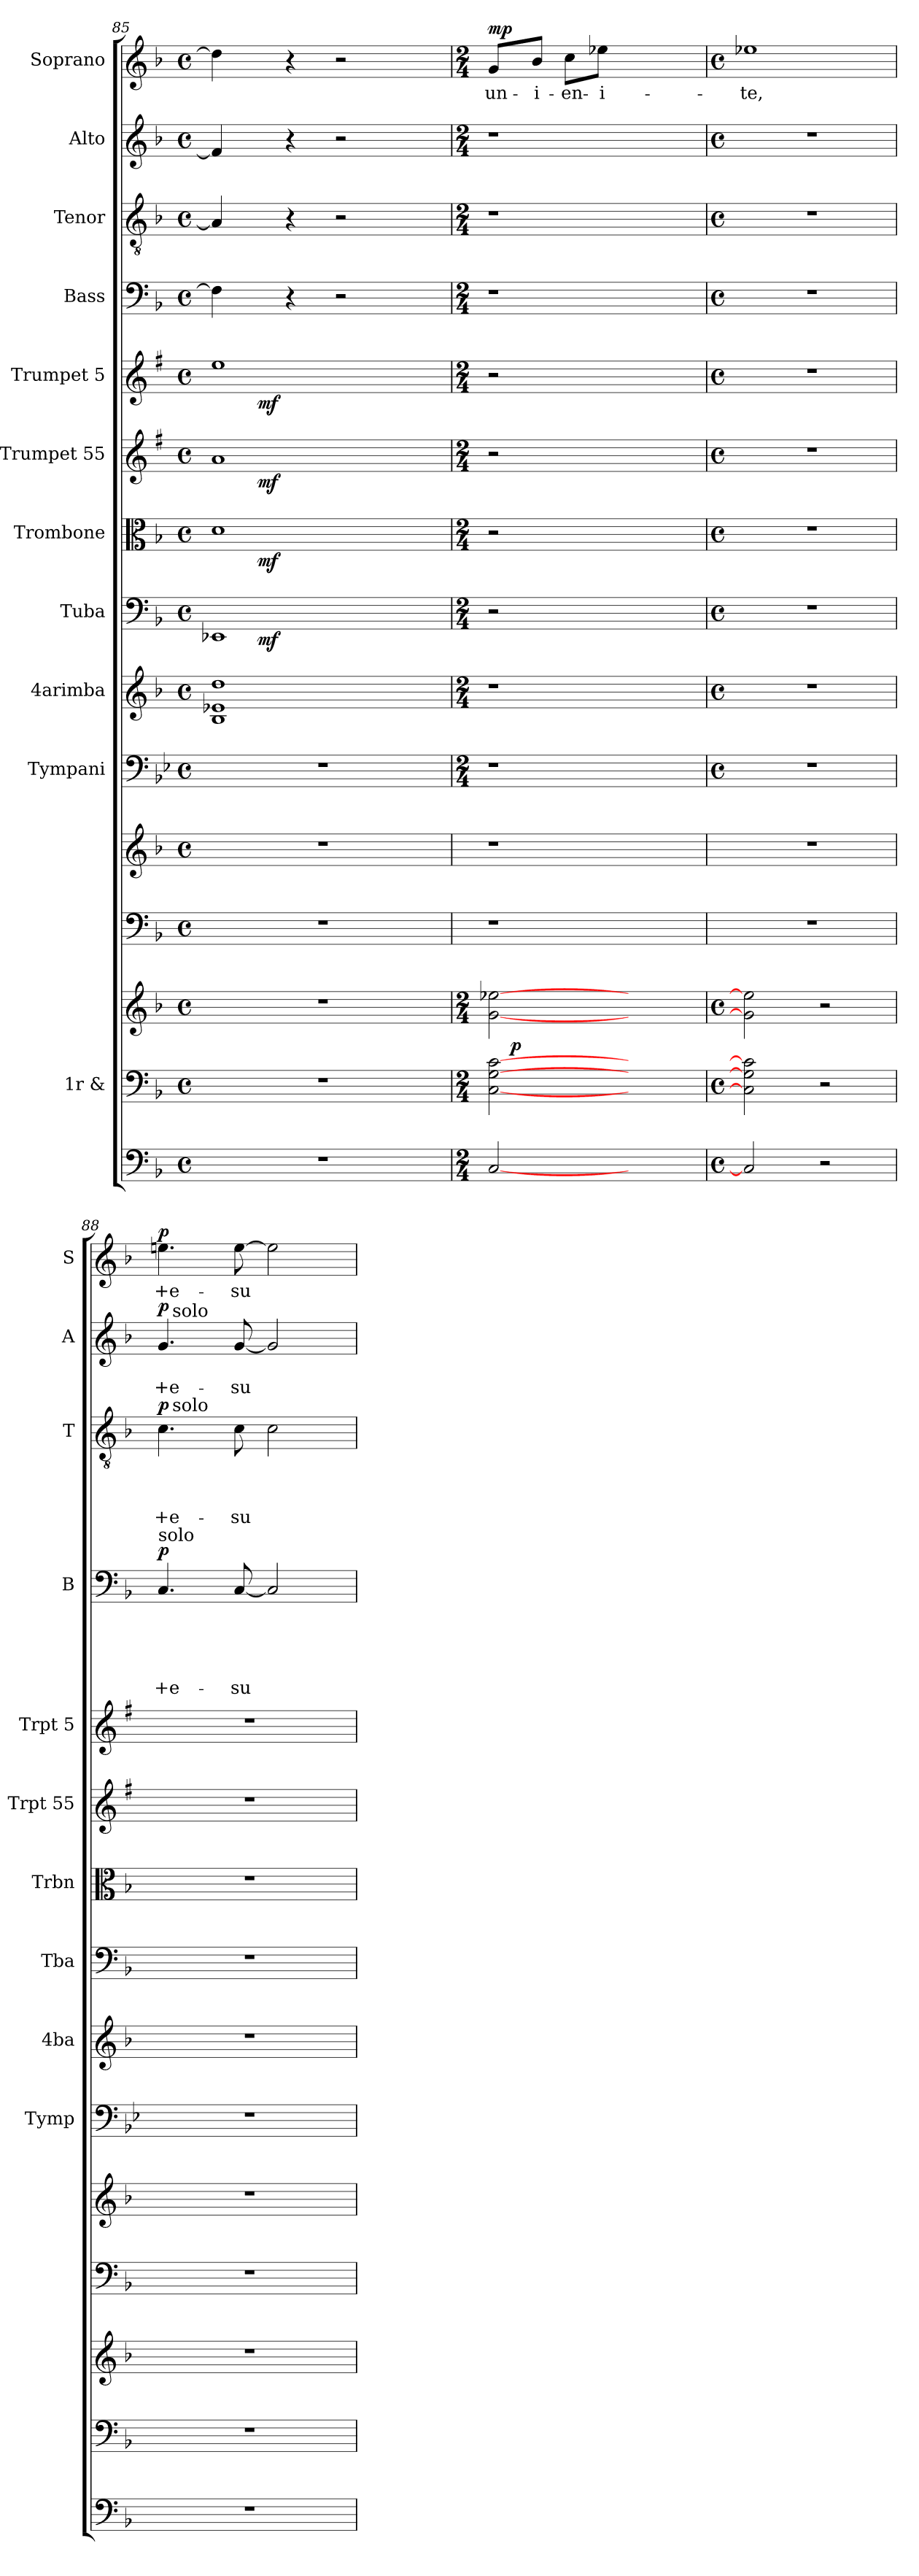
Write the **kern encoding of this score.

**kern	**kern	**kern	**dynam	**kern	**kern	**kern	**kern	**kern	**dynam	**kern	**dynam	**kern	**dynam	**kern	**dynam	**kern	**text	**text	**text	**text	**text	**dynam	**kern	**text	**text	**text	**text	**dynam	**kern	**text	**text	**dynam	**kern	**text	**dynam
*part14	*part13	*part13	*part13	*part12	*part11	*part10	*part9	*part8	*part8	*part7	*part7	*part6	*part6	*part5	*part5	*part4	*part4	*part4	*part4	*part4	*part4	*part4	*part3	*part3	*part3	*part3	*part3	*part3	*part2	*part2	*part2	*part2	*part1	*part1	*part1
*staff15	*staff14	*staff13	*staff13/14	*staff12	*staff11	*staff10	*staff9	*staff8	*staff8	*staff7	*staff7	*staff6	*staff6	*staff5	*staff5	*staff4	*staff4	*staff4	*staff4	*staff4	*staff4	*staff4	*staff3	*staff3	*staff3	*staff3	*staff3	*staff3	*staff2	*staff2	*staff2	*staff2	*staff1	*staff1	*staff1
*	*I"1r &	*	*	*	*	*I"Tympani	*I"4arimba	*I"Tuba	*	*I"Trombone	*	*I"Trumpet 55	*	*I"Trumpet 5	*	*I"Bass	*	*	*	*	*	*	*I"Tenor	*	*	*	*	*	*I"Alto	*	*	*	*I"Soprano	*	*
*	*	*	*	*	*	*I'Tymp	*I'4ba	*I'Tba	*	*I'Trbn	*	*I'Trpt 55	*	*I'Trpt 5	*	*I'B	*	*	*	*	*	*	*I'T	*	*	*	*	*	*I'A	*	*	*	*I'S	*	*
!!LO:PB:g=z
*clefF4	*clefF4	*clefG2	*	*clefF4	*clefG2	*clefF4	*clefG2	*clefF4	*	*clefC3	*	*clefG2	*	*clefG2	*	*clefF4	*	*	*	*	*	*	*clefGv2	*	*	*	*	*	*clefG2	*	*	*	*clefG2	*	*
*	*	*	*	*	*	*	*	*	*	*	*	*ITrd1c2	*	*ITrd1c2	*	*	*	*	*	*	*	*	*	*	*	*	*	*	*	*	*	*	*	*	*
*k[b-]	*k[b-]	*k[b-]	*	*k[b-]	*k[b-]	*k[b-e-]	*k[b-]	*k[b-]	*	*k[b-]	*	*k[b-]	*	*k[b-]	*	*k[b-]	*	*	*	*	*	*	*k[b-]	*	*	*	*	*	*k[b-]	*	*	*	*k[b-]	*	*
*F:	*F:	*F:	*	*F:	*F:	*B-:	*F:	*F:	*	*F:	*	*F:	*	*F:	*	*F:	*	*	*	*	*	*	*F:	*	*	*	*	*	*F:	*	*	*	*F:	*	*
*M4/4	*M4/4	*M4/4	*	*M4/4	*M4/4	*M4/4	*M4/4	*M4/4	*	*M4/4	*	*M4/4	*	*M4/4	*	*M4/4	*	*	*	*	*	*	*M4/4	*	*	*	*	*	*M4/4	*	*	*	*M4/4	*	*
*met(c)	*met(c)	*met(c)	*	*met(c)	*met(c)	*met(c)	*met(c)	*met(c)	*	*met(c)	*	*met(c)	*	*met(c)	*	*met(c)	*	*	*	*	*	*	*met(c)	*	*	*	*	*	*met(c)	*	*	*	*met(c)	*	*
=85	=85	=85	=85	=85	=85	=85	=85	=85	=85	=85	=85	=85	=85	=85	=85	=85	=85	=85	=85	=85	=85	=85	=85	=85	=85	=85	=85	=85	=85	=85	=85	=85	=85	=85	=85
*	*	*	*	*	*	*	*	*^	*	*^	*	*^	*	*^	*	*	*	*	*	*	*	*	*	*	*	*	*	*	*	*	*	*	*	*	*
1r	1r	1r	.	1r	1r	1r	1B- 1e-X 1dd	1EE-X	8ryy	.	1d	8ryy	.	1g	8ryy	.	1dd	8ryy	.	4F\]	.	.	.	.	.	.	4A/]	.	.	.	.	.	4f/]	.	.	.	4dd\]	.	.
.	.	.	.	.	.	.	.	.	32ryy	.	.	32ryy	.	.	32ryy	.	.	32ryy	.	.	.	.	.	.	.	.	.	.	.	.	.	.	.	.	.	.	.	.	.
!	!	!	!	!	!	!	!	!	!	!LO:DY:b	!	!	!LO:DY:b	!	!	!LO:DY:b	!	!	!LO:DY:b	!	!	!	!	!	!	!	!	!	!	!	!	!	!	!	!	!	!	!	!
.	.	.	.	.	.	.	.	.	2ryy	mf	.	2ryy	mf	.	2ryy	mf	.	2ryy	mf	.	.	.	.	.	.	.	.	.	.	.	.	.	.	.	.	.	.	.	.
.	.	.	.	.	.	.	.	.	.	.	.	.	.	.	.	.	.	.	.	4r	.	.	.	.	.	.	4r	.	.	.	.	.	4r	.	.	.	4r	.	.
.	.	.	.	.	.	.	.	.	.	.	.	.	.	.	.	.	.	.	.	2r	.	.	.	.	.	.	2r	.	.	.	.	.	2r	.	.	.	2r	.	.
.	.	.	.	.	.	.	.	.	4ryy	.	.	4ryy	.	.	4ryy	.	.	4ryy	.	.	.	.	.	.	.	.	.	.	.	.	.	.	.	.	.	.	.	.	.
.	.	.	.	.	.	.	.	.	16.ryy	.	.	16.ryy	.	.	16.ryy	.	.	16.ryy	.	.	.	.	.	.	.	.	.	.	.	.	.	.	.	.	.	.	.	.	.
*	*	*	*	*	*	*	*	*v	*v	*	*	*	*	*v	*v	*	*v	*v	*	*	*	*	*	*	*	*	*	*	*	*	*	*	*	*	*	*	*	*	*
*	*	*	*	*	*	*	*	*	*	*v	*v	*	*	*	*	*	*	*	*	*	*	*	*	*	*	*	*	*	*	*	*	*	*	*	*	*
=86	=86	=86	=86	=86	=86	=86	=86	=86	=86	=86	=86	=86	=86	=86	=86	=86	=86	=86	=86	=86	=86	=86	=86	=86	=86	=86	=86	=86	=86	=86	=86	=86	=86	=86	=86
*M2/4	*M2/4	*M2/4	*	*	*	*M2/4	*M2/4	*M2/4	*	*M2/4	*	*M2/4	*	*M2/4	*	*M2/4	*	*	*	*	*	*	*M2/4	*	*	*	*	*	*M2/4	*	*	*	*M2/4	*	*
*	*	*	*	*	*	*	*	*^	*	*^	*	*^	*	*^	*	*	*	*	*	*	*	*	*	*	*	*	*	*	*	*	*	*	*	*	*
!	!	!	!	!	!	!LO:N:vis=1	!LO:N:vis=1	!LO:N:vis=1	!	!	!LO:N:vis=1	!	!	!LO:N:vis=1	!	!	!LO:N:vis=1	!	!	!LO:N:vis=1	!	!	!	!	!	!	!LO:N:vis=1	!	!	!	!	!	!LO:N:vis=1	!	!	!	!	!LO:LY:b	!LO:DY:a
*	*	*	*	*	*	*	*	*v	*v	*	*	*	*	*v	*v	*	*v	*v	*	*	*	*	*	*	*	*	*	*	*	*	*	*	*	*	*	*	*	*	*
*	*^	*	*	*	*	*	*	*	*	*v	*v	*	*	*	*	*	*	*	*	*	*	*	*	*	*	*	*	*	*	*	*	*	*	*	*	*
[<2C/	[<2C\ [>2G\ [>2c\	16ryy	[<2g\ [>2ee-X\	.	1r	1r	2r	2r	2r	.	2r	.	2r	.	2r	.	2r	.	.	.	.	.	.	2r	.	.	.	.	.	2r	.	.	.	8g/L	un-	mp
!	!	!	!	!LO:DY:a=2	!	!	!	!	!	!	!	!	!	!	!	!	!	!	!	!	!	!	!	!	!	!	!	!	!	!	!	!	!	!	!	!
.	.	2...ryy	.	p	.	.	.	.	.	.	.	.	.	.	.	.	.	.	.	.	.	.	.	.	.	.	.	.	.	.	.	.	.	.	.	.
!	!	!	!	!	!	!	!	!	!	!	!	!	!	!	!	!	!	!	!	!	!	!	!	!	!	!	!	!	!	!	!	!	!	!	!LO:LY:b:rj	!
.	.	.	.	.	.	.	.	.	.	.	.	.	.	.	.	.	.	.	.	.	.	.	.	.	.	.	.	.	.	.	.	.	.	8b-/J	-i-	.
!	!	!	!	!	!	!	!	!	!	!	!	!	!	!	!	!	!	!	!	!	!	!	!	!	!	!	!	!	!	!	!	!	!	!	!LO:LY:b	!
.	.	.	.	.	.	.	.	.	.	.	.	.	.	.	.	.	.	.	.	.	.	.	.	.	.	.	.	.	.	.	.	.	.	8cc\L	-en-	.
!	!	!	!	!	!	!	!	!	!	!	!	!	!	!	!	!	!	!	!	!	!	!	!	!	!	!	!	!	!	!	!	!	!	!	!LO:LY:b	!
.	.	.	.	.	.	.	.	.	.	.	.	.	.	.	.	.	.	.	.	.	.	.	.	.	.	.	.	.	.	.	.	.	.	8ee-X\J	-i-	.
2ryy	2ryy	.	2ryy	.	.	.	2ryy	2ryy	2ryy	.	2ryy	.	2ryy	.	2ryy	.	2ryy	.	.	.	.	.	.	2ryy	.	.	.	.	.	2ryy	.	.	.	2ryy	.	.
*	*v	*v	*	*	*	*	*	*	*	*	*	*	*	*	*	*	*	*	*	*	*	*	*	*	*	*	*	*	*	*	*	*	*	*	*	*
=87	=87	=87	=87	=87	=87	=87	=87	=87	=87	=87	=87	=87	=87	=87	=87	=87	=87	=87	=87	=87	=87	=87	=87	=87	=87	=87	=87	=87	=87	=87	=87	=87	=87	=87	=87
*M4/4	*M4/4	*M4/4	*	*	*	*M4/4	*M4/4	*M4/4	*	*M4/4	*	*M4/4	*	*M4/4	*	*M4/4	*	*	*	*	*	*	*M4/4	*	*	*	*	*	*M4/4	*	*	*	*M4/4	*	*
*met(c)	*met(c)	*met(c)	*	*	*	*met(c)	*met(c)	*met(c)	*	*met(c)	*	*met(c)	*	*met(c)	*	*met(c)	*	*	*	*	*	*	*met(c)	*	*	*	*	*	*met(c)	*	*	*	*met(c)	*	*
*	*^	*	*	*	*	*	*	*	*	*	*	*	*	*	*	*	*	*	*	*	*	*	*	*	*	*	*	*	*	*	*	*	*	*	*
!	!	!	!	!	!	!	!	!	!	!	!	!	!	!	!	!	!	!	!	!	!	!	!	!	!	!	!	!	!	!	!	!	!	!	!LO:LY:b	!
*	*v	*v	*	*	*	*	*	*	*	*	*	*	*	*	*	*	*	*	*	*	*	*	*	*	*	*	*	*	*	*	*	*	*	*	*	*
2C/]	2C\] 2G\] 2c\]	2g\] 2ee-\]	.	1r	1r	1r	1r	1r	.	1r	.	1r	.	1r	.	1r	.	.	.	.	.	.	1r	.	.	.	.	.	1r	.	.	.	1ee-X	-te,	.
2r	2r	2r	.	.	.	.	.	.	.	.	.	.	.	.	.	.	.	.	.	.	.	.	.	.	.	.	.	.	.	.	.	.	.	.	.
=88	=88	=88	=88	=88	=88	=88	=88	=88	=88	=88	=88	=88	=88	=88	=88	=88	=88	=88	=88	=88	=88	=88	=88	=88	=88	=88	=88	=88	=88	=88	=88	=88	=88	=88	=88
!	!	!	!	!	!	!	!	!	!	!	!	!	!	!	!	!LO:TX:a:t=solo	!	!	!	!	!	!	!	!	!	!	!	!	!	!	!	!	!	!	!
!	!	!	!	!	!	!	!	!	!	!	!	!	!	!	!	!	!	!	!	!	!LO:LY:b	!LO:DY:a	!	!	!	!	!LO:LY:b	!LO:DY:a	!	!	!LO:LY:b	!LO:DY:a	!	!LO:LY:b	!LO:DY:a
*	*	*	*	*	*	*	*	*	*	*	*	*	*	*	*	*	*	*	*	*	*	*	*^	*	*	*	*	*	*^	*	*	*	*	*	*
1r	1r	1r	.	1r	1r	1r	1r	1r	.	1r	.	1r	.	1r	.	4.C/	.	.	.	.	+e-	p	4.c\	32ryy	.	.	.	+e-	p	4.g/	32ryy	.	+e-	p	4.een\	+e-	p
!	!	!	!	!	!	!	!	!	!	!	!	!	!	!	!	!	!	!	!	!	!	!	!	!	!	!	!	!	!	!	!LO:TX:a:t=solo	!	!	!	!	!	!
!	!	!	!	!	!	!	!	!	!	!	!	!	!	!	!	!	!	!	!	!	!	!	!	!LO:TX:a:t=solo	!	!	!	!	!	!	!	!	!	!	!	!	!
.	.	.	.	.	.	.	.	.	.	.	.	.	.	.	.	.	.	.	.	.	.	.	.	2ryy	.	.	.	.	.	.	2ryy	.	.	.	.	.	.
!	!	!	!	!	!	!	!	!	!	!	!	!	!	!	!	!	!	!	!	!	!LO:LY:b	!	!	!	!	!	!	!LO:LY:b	!	!	!	!	!LO:LY:b	!	!	!LO:LY:b	!
.	.	.	.	.	.	.	.	.	.	.	.	.	.	.	.	[<8C/	.	.	.	.	-su	.	8c\	.	.	.	.	-su	.	[<8g/	.	.	-su	.	[>8ee\	-su	.
.	.	.	.	.	.	.	.	.	.	.	.	.	.	.	.	2C/]	.	.	.	.	.	.	2c\	.	.	.	.	.	.	2g/]	.	.	.	.	2ee\]	.	.
.	.	.	.	.	.	.	.	.	.	.	.	.	.	.	.	.	.	.	.	.	.	.	.	4...ryy	.	.	.	.	.	.	4...ryy	.	.	.	.	.	.
*	*	*	*	*	*	*	*	*	*	*	*	*	*	*	*	*	*	*	*	*	*	*	*v	*v	*	*	*	*	*	*	*	*	*	*	*	*	*
*	*	*	*	*	*	*	*	*	*	*	*	*	*	*	*	*	*	*	*	*	*	*	*	*	*	*	*	*	*v	*v	*	*	*	*	*	*
=	=	=	=	=	=	=	=	=	=	=	=	=	=	=	=	=	=	=	=	=	=	=	=	=	=	=	=	=	=	=	=	=	=	=	=
*-	*-	*-	*-	*-	*-	*-	*-	*-	*-	*-	*-	*-	*-	*-	*-	*-	*-	*-	*-	*-	*-	*-	*-	*-	*-	*-	*-	*-	*-	*-	*-	*-	*-	*-	*-
